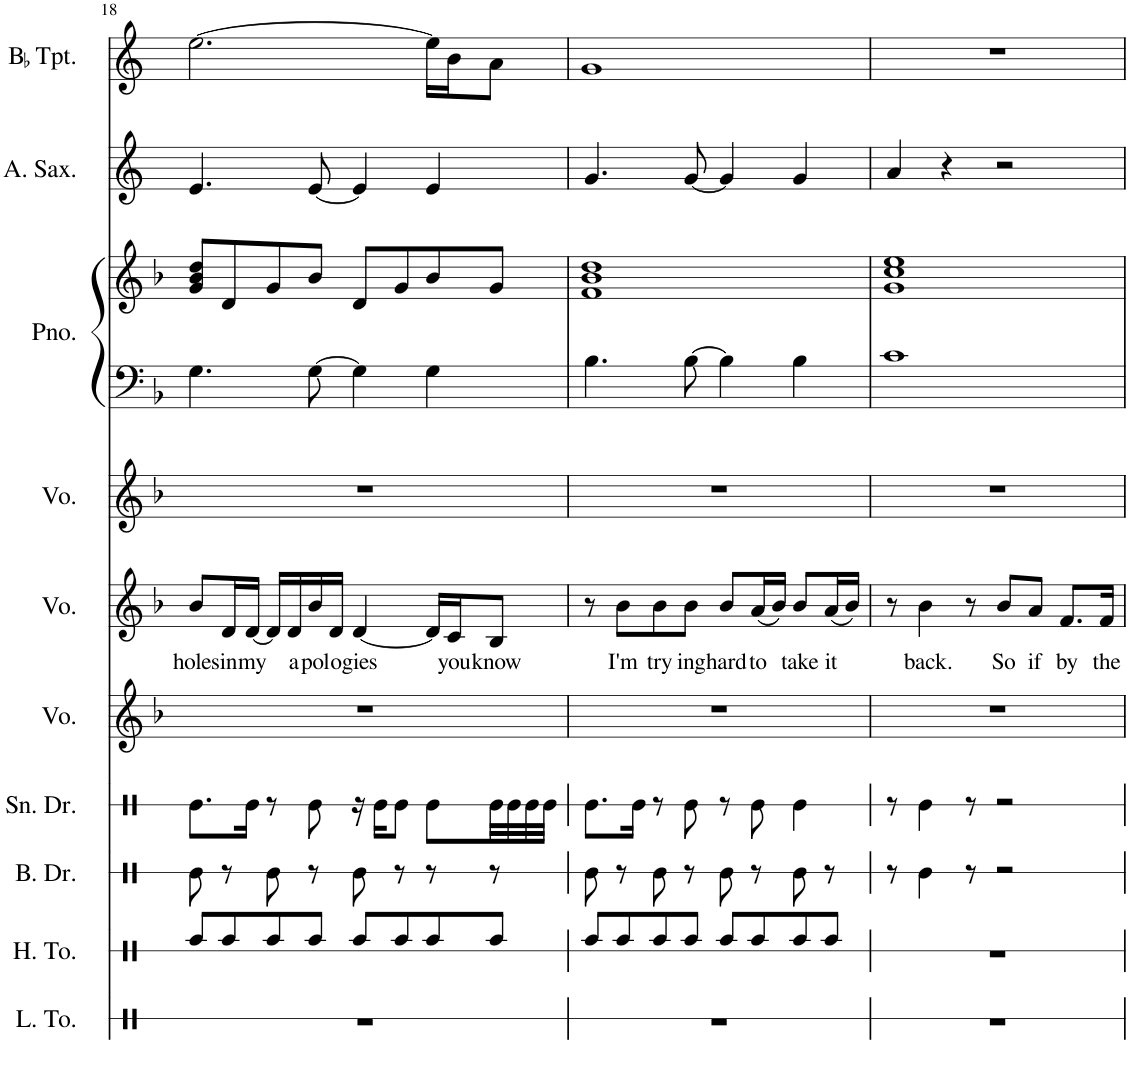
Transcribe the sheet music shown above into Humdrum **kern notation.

**kern	**kern	**kern	**kern	**kern	**kern	**text	**kern	**kern	**kern	**kern	**kern
*part10	*part9	*part8	*part7	*part6	*part5	*part5	*part4	*part3	*part3	*part2	*part1
*staff11	*staff10	*staff9	*staff8	*staff7	*staff6	*staff6	*staff5	*staff4	*staff3	*staff2	*staff1
*I"Low Tom	*I"High Tom	*I"Bass Drum	*I"Snare Drum	*I"Voice	*I"Voice	*	*I"Voice	*I"Piano	*	*I"Alto Saxophone	*I"BaccidentalFlat Trumpet
*I'L. To.	*I'H. To.	*I'B. Dr.	*I'Sn. Dr.	*I'Vo.	*I'Vo.	*	*I'Vo.	*I'Pno.	*	*I'A. Sax.	*I'BaccidentalFlat Tpt.
!!LO:PB:g=z
*clefX	*clefX	*clefX	*clefX	*clefG2	*clefG2	*	*clefG2	*clefF4	*clefG2	*clefG2	*clefG2
*	*	*	*	*	*	*	*	*	*	*Trd5c9	*Trd1c2
*k[]	*k[]	*k[]	*k[]	*k[b-]	*k[b-]	*	*k[b-]	*k[b-]	*k[b-]	*k[]	*k[]
*M4/4	*M4/4	*M4/4	*M4/4	*M4/4	*M4/4	*	*M4/4	*M4/4	*M4/4	*M4/4	*M4/4
=18	=18	=18	=18	=18	=18	=18	=18	=18	=18	=18	=18
!	!	!	!	!	!	!LO:LY:b	!	!	!	!	!
1r	8Rg/L	8Re\	8.Re\L	1r	8b-/L	holes	1r	4.G\	8g/ 8b-/ 8dd/L	4.e/	[2.ee\
!	!	!	!	!	!	!LO:LY:b	!	!	!	!	!
.	8Rg/	8r	.	.	16d/L	in	.	.	8d/	.	.
!	!	!	!	!	!	!LO:LY:b	!	!	!	!	!
.	.	.	16Re\Jk	.	[16d/JJ	my	.	.	.	.	.
.	8Rg/	8Re\	8r	.	16d/LL]	.	.	.	8g/	.	.
!	!	!	!	!	!	!LO:LY:b	!	!	!	!	!
.	.	.	.	.	16d/	a-	.	.	.	.	.
!	!	!	!	!	!	!LO:LY:b	!	!	!	!	!
.	8Rg/J	8r	8Re\	.	16b-/	-pol-	.	[8G\	8b-/J	[8e/	.
!	!	!	!	!	!	!LO:LY:b	!	!	!	!	!
.	.	.	.	.	16d/JJ	-o-	.	.	.	.	.
!	!	!	!	!	!	!LO:LY:b	!	!	!	!	!
.	8Rg/L	8Re\	16r	.	[4d/	-gies	.	4G\]	8d/L	4e/]	.
.	.	.	16Re\KL	.	.	.	.	.	.	.	.
.	8Rg/	8r	8Re\J	.	.	.	.	.	8g/	.	.
.	8Rg/	8r	8Re\L	.	16d/LL]	.	.	4G\	8b-/	4e/	16ee\LL]
!	!	!	!	!	!	!LO:LY:b	!	!	!	!	!
.	.	.	.	.	16c/J	you	.	.	.	.	16b\J
!	!	!	!	!	!	!LO:LY:b	!	!	!	!	!
.	8Rg/J	8r	32Re\LL	.	8B-/J	know	.	.	8g/J	.	8a\J
.	.	.	32Re\	.	.	.	.	.	.	.	.
.	.	.	32Re\	.	.	.	.	.	.	.	.
.	.	.	32Re\JJJ	.	.	.	.	.	.	.	.
=19	=19	=19	=19	=19	=19	=19	=19	=19	=19	=19	=19
1r	8Rg/L	8Re\	8.Re\L	1r	8r	.	1r	4.B-\	1f 1b- 1dd	4.g/	1g
!	!	!	!	!	!	!LO:LY:b	!	!	!	!	!
.	8Rg/	8r	.	.	8b-\L	I'm	.	.	.	.	.
.	.	.	16Re\Jk	.	.	.	.	.	.	.	.
!	!	!	!	!	!	!LO:LY:b	!	!	!	!	!
.	8Rg/	8Re\	8r	.	8b-\	try-	.	.	.	.	.
!	!	!	!	!	!	!LO:LY:b	!	!	!	!	!
.	8Rg/J	8r	8Re\	.	8b-\J	-ing	.	[8B-\	.	[8g/	.
!	!	!	!	!	!	!LO:LY:b	!	!	!	!	!
.	8Rg/L	8Re\	8r	.	8b-/L	hard	.	4B-\]	.	4g/]	.
!	!	!	!	!	!	!LO:LY:b	!	!	!	!	!
.	8Rg/	8r	8Re\	.	(16a/L	to	.	.	.	.	.
.	.	.	.	.	16b-/JJ)	.	.	.	.	.	.
!	!	!	!	!	!	!LO:LY:b	!	!	!	!	!
.	8Rg/	8Re\	4Re\	.	8b-/L	take	.	4B-\	.	4g/	.
!	!	!	!	!	!	!LO:LY:b	!	!	!	!	!
.	8Rg/J	8r	.	.	(16a/L	it	.	.	.	.	.
.	.	.	.	.	16b-/JJ)	.	.	.	.	.	.
=20	=20	=20	=20	=20	=20	=20	=20	=20	=20	=20	=20
1r	1r	8r	8r	1r	8r	.	1r	1c	1g 1cc 1ee	4a/	1r
!	!	!	!	!	!	!LO:LY:b	!	!	!	!	!
.	.	4Re\	4Re\	.	4b-\	back.	.	.	.	.	.
.	.	.	.	.	.	.	.	.	.	4r	.
.	.	8r	8r	.	8r	.	.	.	.	.	.
!	!	!	!	!	!	!LO:LY:b	!	!	!	!	!
.	.	2r	2r	.	8b-/L	So	.	.	.	2r	.
!	!	!	!	!	!	!LO:LY:b	!	!	!	!	!
.	.	.	.	.	8a/J	if	.	.	.	.	.
!	!	!	!	!	!	!LO:LY:b	!	!	!	!	!
.	.	.	.	.	8.f/L	by	.	.	.	.	.
!	!	!	!	!	!	!LO:LY:b	!	!	!	!	!
.	.	.	.	.	16f/Jk	the	.	.	.	.	.
=	=	=	=	=	=	=	=	=	=	=	=
*-	*-	*-	*-	*-	*-	*-	*-	*-	*-	*-	*-
